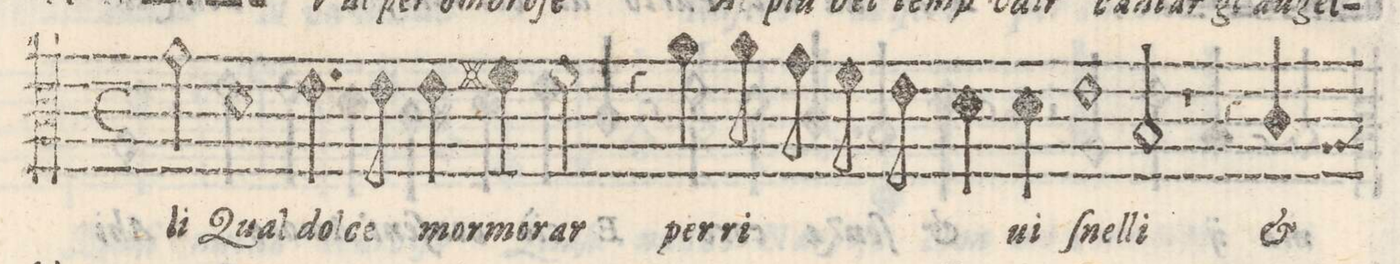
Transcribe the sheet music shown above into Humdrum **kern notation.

**kern	**text
*I"SESTO	*
*clefC3	*
*k[]	*
*met(O3) 	*
*M3/2	*
*M4/4	*
*met(C)	*
2g\	-li
1d\	Qual
=12-	=12-
4.e\	dol-
8e\	-ce
=13-	=13-
4e\	mor-
4f#X\	-mo-
2f#\	-rar
=14-	=14-
1r	.
=15-	=15-
4r	.
4a\	per
8a\	ri-
8g\	.
8fny\	.
8e\	.
=16-	=16-
4d\	.
4d\	vi
1e\	ſnel-
=17-	=17-
2B/	-li
=18-	=18-
1r	.
=19-	=19-
4r	.
4c/	-et
*-	*-
